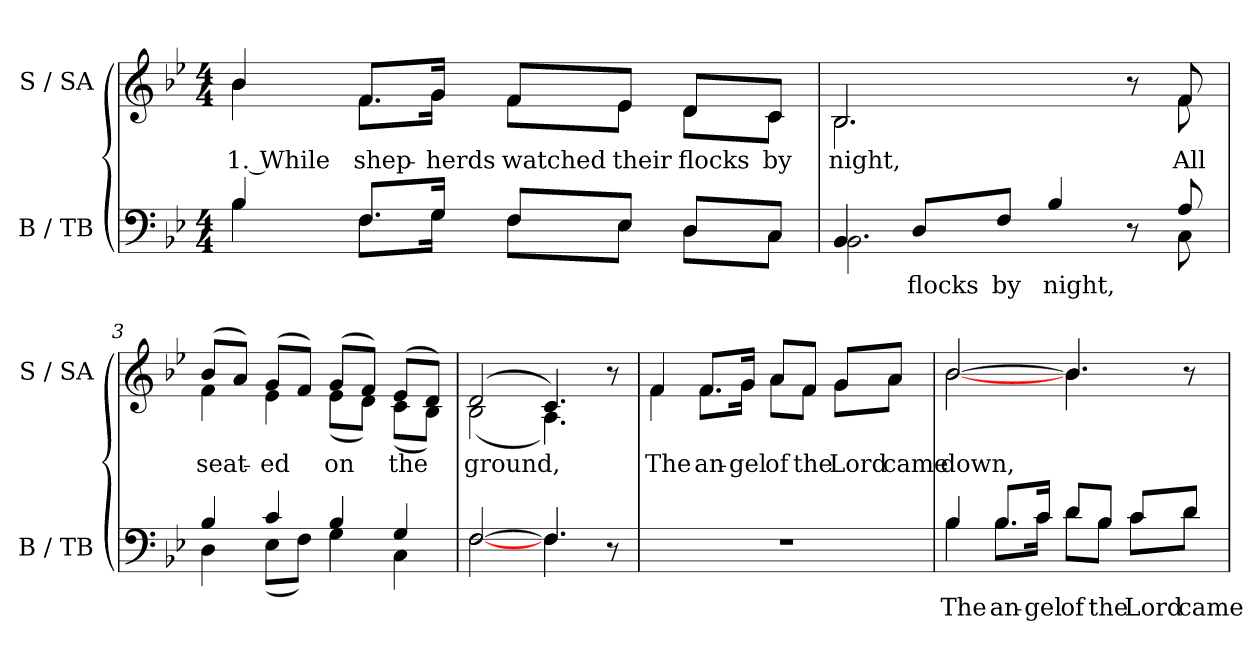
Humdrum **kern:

**kern	**text	**kern	**text
*part2	*part2	*part1	*part1
*staff2	*staff2	*staff1	*staff1
*I"B / TB	*	*I"S / SA	*
*I'B / TB	*	*I'S / SA	*
!!LO:PB:g=z
*clefF4	*	*clefG2	*
*k[b-e-]	*	*k[b-e-]	*
*B-:	*	*B-:	*
*M4/4	*	*M4/4	*
*MM120	*	*MM120	*
=1	=1	=1	=1
*^	*	*	*
!	!	!	!	!LO:LY:b:color=#000000
*	*	*	*^	*
4B-i/	4B-i\	.	4b-i/	4b-i\	1. While
!	!	!	!	!	!LO:LY:b:color=#000000
8.Fi/L	8.Fi\L	.	8.fi/L	8.fi\L	shep-
!	!	!	!	!	!LO:LY:b:color=#000000
16Gi/Jk	16Gi\Jk	.	16gi/Jk	16gi\Jk	-herds
!	!	!	!	!	!LO:LY:b:color=#000000
8Fi/L	8Fi\L	.	8fi/L	8fi\L	watched
!	!	!	!	!	!LO:LY:b:color=#000000
8E-i/J	8E-i\J	.	8e-i/J	8e-i\J	their
!	!	!	!	!	!LO:LY:b:color=#000000
8Di/L	8Di\L	.	8di/L	8di\L	flocks
!	!	!	!	!	!LO:LY:b:color=#000000
8Ci/J	8Ci\J	.	8ci/J	8ci\J	by
=2	=2	=2	=2	=2	=2
!	!	!	!	!	!LO:LY:b:color=#000000
4BB-i/	2.BB-i\	.	2.B-i/	2.B-i\	night,
!	!	!LO:LY:a:color=#000000	!	!	!
8Di/L	.	flocks	.	.	.
!	!	!LO:LY:a:color=#000000	!	!	!
8Fi/J	.	by	.	.	.
!	!	!LO:LY:a:color=#000000	!	!	!
4B-i/	.	night,	.	.	.
8r	8ryy	.	8r	8ryy	.
!	!	!	!	!	!LO:LY:b:color=#000000
8Ai/	8Ci\	.	8fi/	8fi\	All
=3	=3	=3	=3	=3	=3
!	!	!	!	!	!LO:LY:b:color=#000000
4B-i/	4Di\	.	(8b-i/L	4fi\	seat-
.	.	.	8ai/J)	.	.
!	!	!	!	!	!LO:LY:b:color=#000000
4ci/	(8E-i\L	.	(8gi/L	4e-i\	-ed
.	8Fi\J)	.	8fi/J)	.	.
!	!	!	!	!	!LO:LY:b:color=#000000
4B-i/	4Gi\	.	(8gi/L	(8e-i\L	on
.	.	.	8fi/J)	8di\J)	.
!	!	!	!	!	!LO:LY:b:color=#000000
4Gi/	4Ci\	.	(8e-i/L	(8ci\L	the
.	.	.	8di/J)	8B-i\J)	.
=4	=4	=4	=4	=4	=4
!	!	!	!	!	!LO:LY:b:color=#000000
[2Fi/	[2Fi\	.	(2di/	(2B-i\	ground,
4.Fi/]	4.Fi\	.	4.ci/)	4.Ai\)	.
8r	8ryy	.	8r	8ryy	.
*v	*v	*	*	*	*
!!LO:LB:g=z	!!
=5	=5	=5	=5	=5
*^	*	*	*	*
!	!	!	!	!	!LO:LY:b:color=#000000
*v	*v	*	*	*	*
1r	.	4fi/	4fi\	The
!	!	!	!	!LO:LY:b:color=#000000
.	.	8.fi/L	8.fi\L	an-
!	!	!	!	!LO:LY:b:color=#000000
.	.	16gi/Jk	16gi\Jk	-gel
!	!	!	!	!LO:LY:b:color=#000000
.	.	8ai/L	8ai\L	of
!	!	!	!	!LO:LY:b:color=#000000
.	.	8fi/J	8fi\J	the
!	!	!	!	!LO:LY:b:color=#000000
.	.	8gi/L	8gi\L	Lord
!	!	!	!	!LO:LY:b:color=#000000
.	.	8ai/J	8ai\J	came
=6	=6	=6	=6	=6
!	!LO:LY:b:color=#000000	!	!	!
*^	*	*	*	*
!	!	!	!	!	!LO:LY:b:color=#000000
4B-i/	4B-i\	The	[2b-i/	[2b-i\	down,
!	!	!LO:LY:b:color=#000000	!	!	!
8.B-i/L	8.B-i\L	an-	.	.	.
!	!	!LO:LY:b:color=#000000	!	!	!
16ci/Jk	16ci\Jk	-gel	.	.	.
!	!	!LO:LY:b:color=#000000	!	!	!
8di/L	8di\L	of	4.b-i/]	4.b-i\	.
!	!	!LO:LY:b:color=#000000	!	!	!
8B-i/J	8B-i\J	the	.	.	.
!	!	!LO:LY:b:color=#000000	!	!	!
8ci/L	8ci\L	Lord	.	.	.
!	!	!LO:LY:b:color=#000000	!	!	!
8di/J	8di\J	came	8r	8ryy	.
*v	*v	*	*	*	*
*	*	*v	*v	*
=	=	=	=
*-	*-	*-	*-
